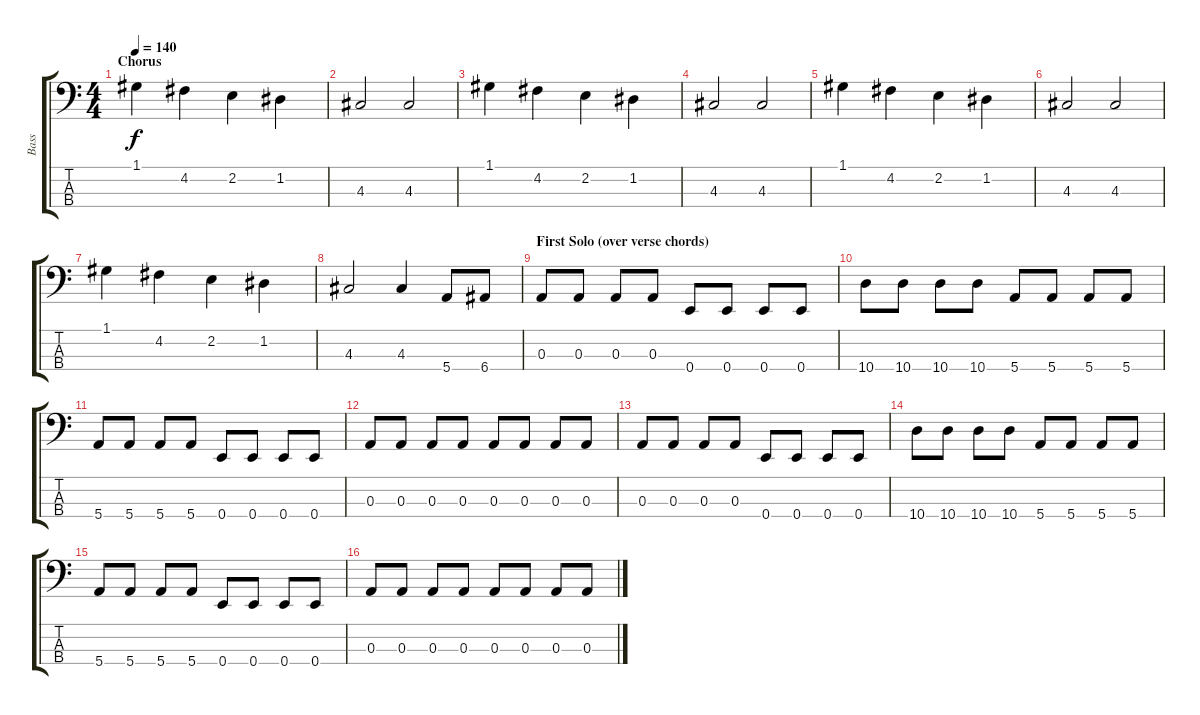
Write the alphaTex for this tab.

\track ("Bass" "Bass") {instrument electricbassfinger}
\staff {score tabs}
\tuning (G2 D2 A1 E1) {hide}
\ts (4 4)
\section ("" "Chorus")
\tempo 140
\clef f4
\ks c
1.1.4{dy f} 4.2.4 2.2.4 1.2.4 |
4.3.2 4.3.2 |
1.1.4 4.2.4 2.2.4 1.2.4 |
4.3.2 4.3.2 |
1.1.4 4.2.4 2.2.4 1.2.4 |
4.3.2 4.3.2 |
1.1.4 4.2.4 2.2.4 1.2.4 |
4.3.2 4.3.4 5.4.8 6.4.8 |
\section ("" "First Solo (over verse chords)")
0.3.8 0.3.8 0.3.8 0.3.8 0.4.8 0.4.8 0.4.8 0.4.8 |
10.4.8 10.4.8 10.4.8 10.4.8 5.4.8 5.4.8 5.4.8 5.4.8 |
5.4.8 5.4.8 5.4.8 5.4.8 0.4.8 0.4.8 0.4.8 0.4.8 |
0.3.8 0.3.8 0.3.8 0.3.8 0.3.8 0.3.8 0.3.8 0.3.8 |
0.3.8 0.3.8 0.3.8 0.3.8 0.4.8 0.4.8 0.4.8 0.4.8 |
10.4.8 10.4.8 10.4.8 10.4.8 5.4.8 5.4.8 5.4.8 5.4.8 |
5.4.8 5.4.8 5.4.8 5.4.8 0.4.8 0.4.8 0.4.8 0.4.8 |
0.3.8 0.3.8 0.3.8 0.3.8 0.3.8 0.3.8 0.3.8 0.3.8
